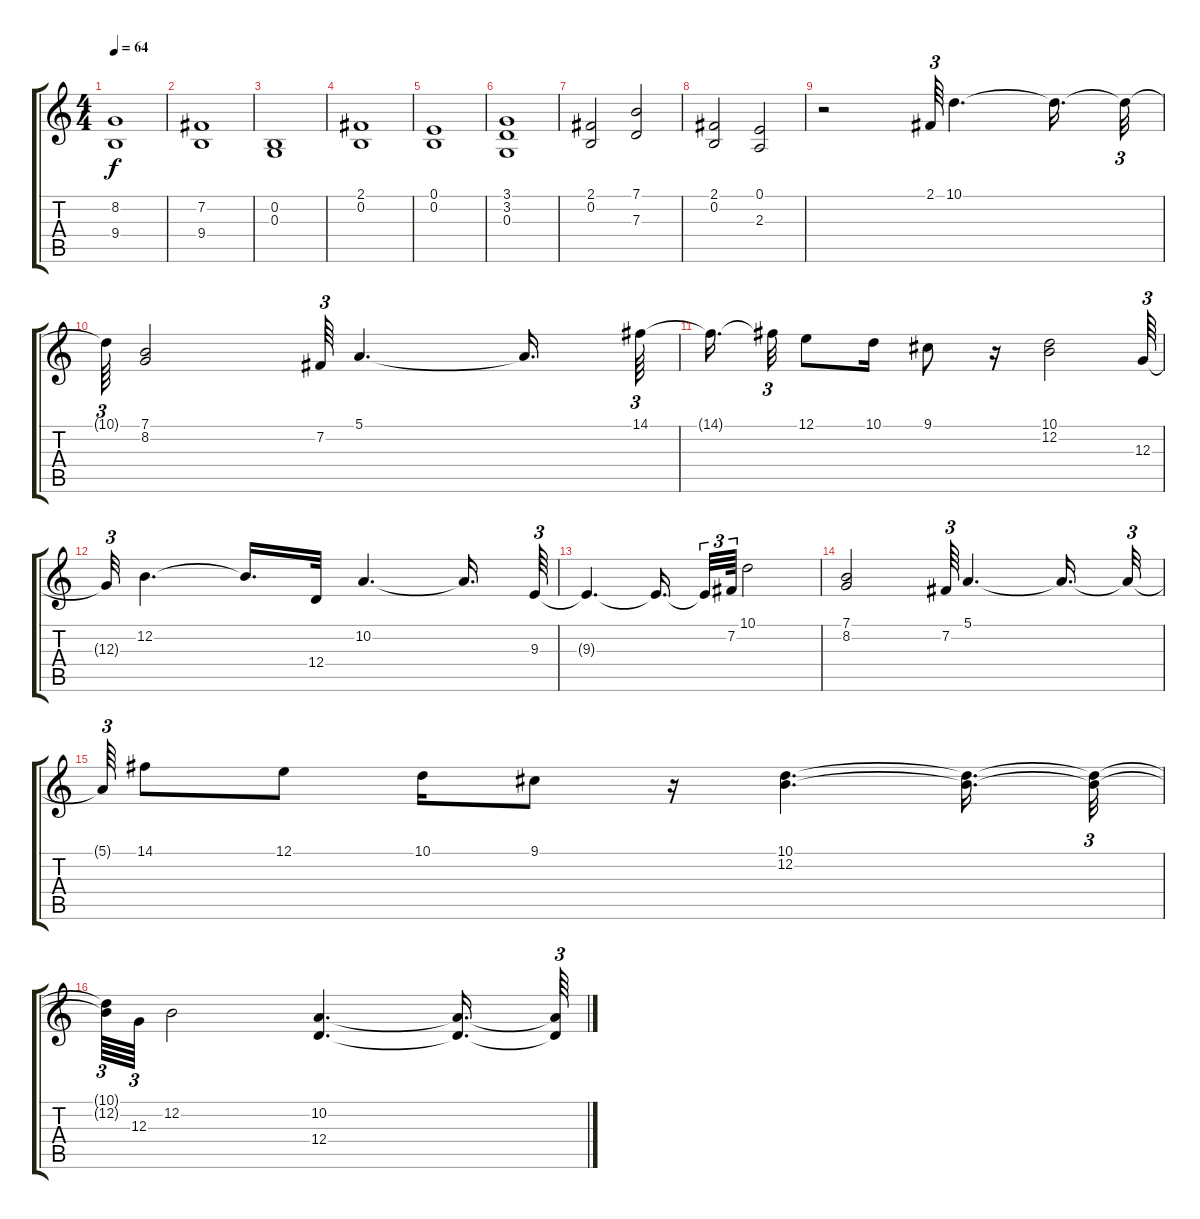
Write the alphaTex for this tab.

\track "" {instrument stringensemble1}
\staff {score tabs}
\tuning (E4 B3 G3 D3 A2 E2) {hide}
\ts (4 4)
\tempo 64
\clef g2
\ks c
(8.2 9.4).1{dy f} |
(7.2 9.4).1 |
(0.2 0.3).1 |
(2.1 0.2).1 |
(0.1 0.2).1 |
(3.1 3.2 0.3).1 |
(2.1 0.2).2 (7.1 7.3).2 |
(2.1 0.2).2 (0.1 2.3).2 |
r.2 2.1.64{tu (3 2)} 10.1.4{d} 10.1{t}.16{d} 10.1{t}.32{tu (3 2)} |
10.1{t}.64{tu (3 2)} (7.1 8.2).2 7.2.64{tu (3 2)} 5.1.4{d} 5.1{t}.16{d} 14.1.64{tu (3 2)} |
14.1{t}.16{d} 14.1{t}.32{tu (3 2)} 12.1.8 10.1.16 9.1.8 r.16 (10.1 12.2).2 12.3.64{tu (3 2)} |
12.3{t}.32{tu (3 2)} 12.2.4{d} 12.2{t}.16{d} 12.4.32 10.2.4{d} 10.2{t}.16{d} 9.3.64{tu (3 2)} |
9.3{t}.4{d} 9.3{t}.16{d} 9.3{t}.32{tu (3 2)} 7.2.64{tu (3 2)} 10.1.2 |
(7.1 8.2).2 7.2.64{tu (3 2)} 5.1.4{d} 5.1{t}.16{d} 5.1{t}.32{tu (3 2)} |
5.1{t}.64{tu (3 2)} 14.1.8 12.1.8 10.1.16 9.1.8 r.16 (10.1 12.2).4{d} (10.1{t} 12.2{t}).16{d} (10.1{t} 12.2{t}).32{tu (3 2)} |
(10.1{t} 12.2{t}).64{tu (3 2)} 12.3.64{tu (3 2)} 12.2.2 (10.2 12.4).4{d} (10.2{t} 12.4{t}).16{d} (10.2{t} 12.4{t}).64{tu (3 2)}
